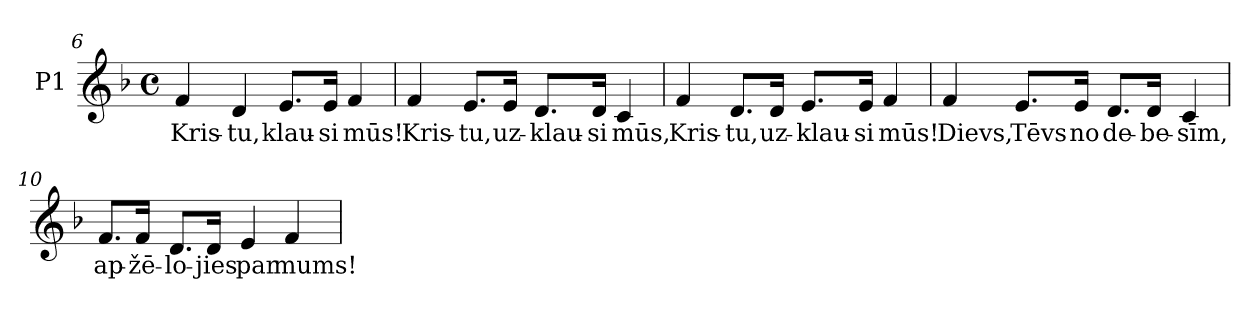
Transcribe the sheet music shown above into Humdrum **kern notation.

**kern	**text
*part1	*part1
*staff1	*staff1
*I"P1	*
*clefG2	*
*k[b-]	*
*F:	*
*M4/4	*
*met(c)	*
=6	=6
!	!LO:LY:b:color=#000000
4fi/	Kris-
!	!LO:LY:b:color=#000000
4di/	-tu,
!	!LO:LY:b:color=#000000
8.ei/L	klau-
!	!LO:LY:b:color=#000000
16ei/Jk	-si
!	!LO:LY:b:color=#000000
4fi/	mūs!
=7	=7
!	!LO:LY:b:color=#000000
4fi/	Kris-
!	!LO:LY:b:color=#000000
8.ei/L	-tu,
!	!LO:LY:b:color=#000000
16ei/Jk	uz-
!	!LO:LY:b:color=#000000
8.di/L	-klau-
!	!LO:LY:b:color=#000000
16di/Jk	-si
!	!LO:LY:b:color=#000000
4ci/	mūs,
=8	=8
!	!LO:LY:b:color=#000000
4fi/	Kris-
!	!LO:LY:b:color=#000000
8.di/L	-tu,
!	!LO:LY:b:color=#000000
16di/Jk	uz-
!	!LO:LY:b:color=#000000
8.ei/L	-klau-
!	!LO:LY:b:color=#000000
16ei/Jk	-si
!	!LO:LY:b:color=#000000
4fi/	mūs!
!!LO:LB:g=z
=9	=9
!	!LO:LY:b:color=#000000
4fi/	Dievs,
!	!LO:LY:b:color=#000000
8.ei/L	Tēvs
!	!LO:LY:b:color=#000000
16ei/Jk	no
!	!LO:LY:b:color=#000000
8.di/L	de-
!	!LO:LY:b:color=#000000
16di/Jk	-be-
!	!LO:LY:b:color=#000000
4ci/	-sīm,
=10	=10
!	!LO:LY:b:color=#000000
8.fi/L	ap-
!	!LO:LY:b:color=#000000
16fi/Jk	-žē-
!	!LO:LY:b:color=#000000
8.di/L	-lo-
!	!LO:LY:b:color=#000000
16di/Jk	-jies
!	!LO:LY:b:color=#000000
4ei/	par
!	!LO:LY:b:color=#000000
4fi/	mums!
=	=
*-	*-
